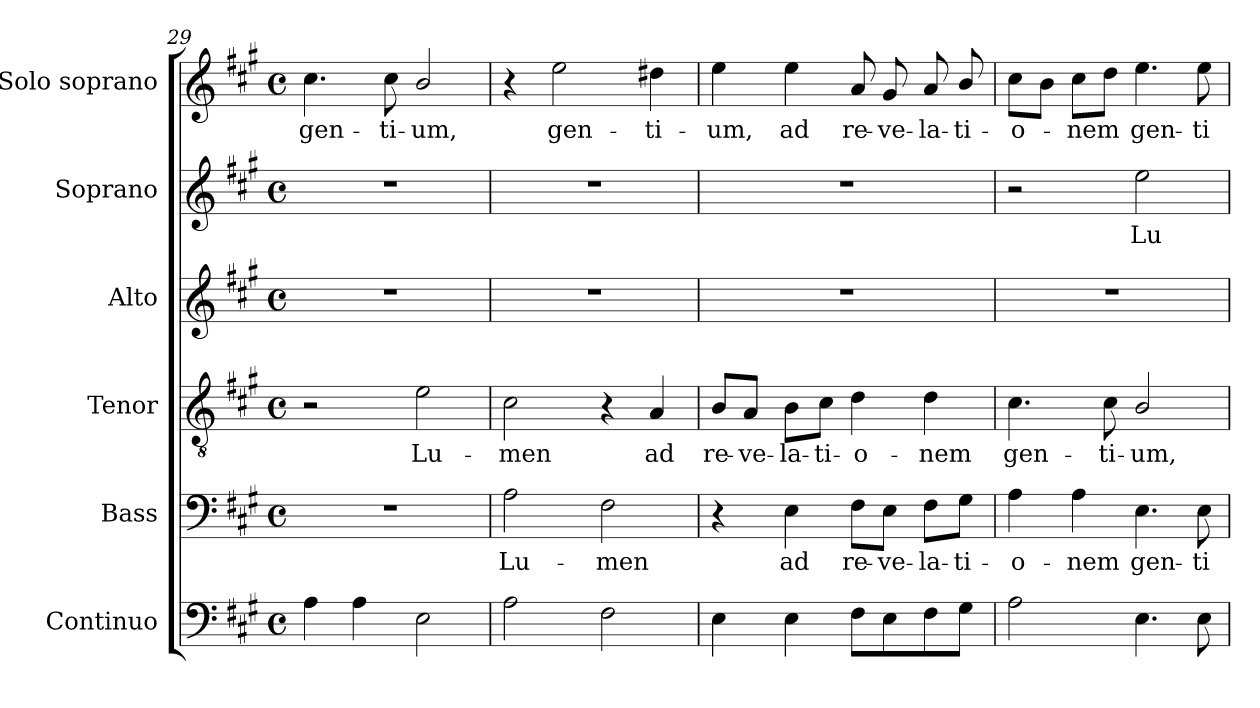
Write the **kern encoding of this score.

**kern	**kern	**text	**kern	**text	**kern	**kern	**text	**kern	**text
*part6	*part5	*part5	*part4	*part4	*part3	*part2	*part2	*part1	*part1
*staff6	*staff5	*staff5	*staff4	*staff4	*staff3	*staff2	*staff2	*staff1	*staff1
*I"Continuo	*I"Bass	*	*I"Tenor	*	*I"Alto	*I"Soprano	*	*I"Solo soprano	*
*I'Cont.	*I'B.	*	*I'T.	*	*I'A.	*I'S.	*	*I'S.	*
*clefF4	*clefF4	*	*clefGv2	*	*clefG2	*clefG2	*	*clefG2	*
*	*	*	*ITrd7c12	*	*	*	*	*	*
*k[f#c#g#]	*k[f#c#g#]	*	*k[f#c#g#]	*	*k[f#c#g#]	*k[f#c#g#]	*	*k[f#c#g#]	*
*A:	*A:	*	*A:	*	*A:	*A:	*	*A:	*
*M4/4	*M4/4	*	*M4/4	*	*M4/4	*M4/4	*	*M4/4	*
*met(c)	*met(c)	*	*met(c)	*	*met(c)	*met(c)	*	*met(c)	*
=29	=29	=29	=29	=29	=29	=29	=29	=29	=29
!	!	!	!	!	!	!	!	!	!LO:LY:b:color=#000000
4Ai\	1r	.	2r	.	1r	1r	.	4.cc#i\	gen-
4Ai\	.	.	.	.	.	.	.	.	.
!	!	!	!	!	!	!	!	!	!LO:LY:b:color=#000000
.	.	.	.	.	.	.	.	8cc#i\	-ti-
!	!	!	!	!LO:LY:b:color=#000000	!	!	!	!	!
!	!	!	!	!	!	!	!	!	!LO:LY:b:color=#000000
2Ei\	.	.	2Ei\	Lu-	.	.	.	2bi/	-um,
=30	=30	=30	=30	=30	=30	=30	=30	=30	=30
!	!	!LO:LY:b:color=#000000	!	!	!	!	!	!	!
!	!	!	!	!LO:LY:b:color=#000000	!	!	!	!	!
2Ai\	2Ai\	Lu-	2C#i\	-men	1r	1r	.	4r	.
!	!	!	!	!	!	!	!	!	!LO:LY:b:color=#000000
.	.	.	.	.	.	.	.	2eei\	gen-
!	!	!LO:LY:b:color=#000000	!	!	!	!	!	!	!
2F#i\	2F#i\	-men	4r	.	.	.	.	.	.
!	!	!	!	!LO:LY:b:color=#000000	!	!	!	!	!
!	!	!	!	!	!	!	!	!	!LO:LY:b:color=#000000
.	.	.	4AAi/	ad	.	.	.	4dd#Xi\	-ti-
=31	=31	=31	=31	=31	=31	=31	=31	=31	=31
!	!	!	!	!LO:LY:b:color=#000000	!	!	!	!	!
!	!	!	!	!	!	!	!	!	!LO:LY:b:color=#000000
4Ei\	4r	.	8BBi/L	re-	1r	1r	.	4eei\	-um,
!	!	!	!	!LO:LY:b:color=#000000	!	!	!	!	!
.	.	.	8AAi/J	-ve-	.	.	.	.	.
!	!	!LO:LY:b:color=#000000	!	!	!	!	!	!	!
!	!	!	!	!LO:LY:b:color=#000000	!	!	!	!	!
!	!	!	!	!	!	!	!	!	!LO:LY:b:color=#000000
4Ei\	4Ei\	ad	8BBi\L	-la-	.	.	.	4eei\	ad
!	!	!	!	!LO:LY:b:color=#000000	!	!	!	!	!
.	.	.	8C#i\J	-ti-	.	.	.	.	.
!	!	!LO:LY:b:color=#000000	!	!	!	!	!	!	!
!	!	!	!	!LO:LY:b:color=#000000	!	!	!	!	!
!	!	!	!	!	!	!	!	!	!LO:LY:b:color=#000000
8F#i\L	8F#i\L	re-	4Di\	-o-	.	.	.	8ai/	re-
!	!	!LO:LY:b:color=#000000	!	!	!	!	!	!	!
!	!	!	!	!	!	!	!	!	!LO:LY:b:color=#000000
8Ei\	8Ei\J	-ve-	.	.	.	.	.	8g#i/	-ve-
!	!	!LO:LY:b:color=#000000	!	!	!	!	!	!	!
!	!	!	!	!LO:LY:b:color=#000000	!	!	!	!	!
!	!	!	!	!	!	!	!	!	!LO:LY:b:color=#000000
8F#i\	8F#i\L	-la-	4Di\	-nem	.	.	.	8ai/	-la-
!	!	!LO:LY:b:color=#000000	!	!	!	!	!	!	!
!	!	!	!	!	!	!	!	!	!LO:LY:b:color=#000000
8G#i\J	8G#i\J	-ti-	.	.	.	.	.	8bi/	-ti-
!!LO:PB:g=z
=32	=32	=32	=32	=32	=32	=32	=32	=32	=32
!	!	!LO:LY:b:color=#000000	!	!	!	!	!	!	!
!	!	!	!	!LO:LY:b:color=#000000	!	!	!	!	!
!	!	!	!	!	!	!	!	!	!LO:LY:b:color=#000000
2Ai\	4Ai\	-o-	4.C#i\	gen-	1r	2r	.	8cc#i\L	-o-
.	.	.	.	.	.	.	.	8bi\J	.
!	!	!LO:LY:b:color=#000000	!	!	!	!	!	!	!
!	!	!	!	!	!	!	!	!	!LO:LY:b:color=#000000
.	4Ai\	-nem	.	.	.	.	.	8cc#i\L	-nem
!	!	!	!	!LO:LY:b:color=#000000	!	!	!	!	!
.	.	.	8C#i\	-ti-	.	.	.	8ddi\J	.
!	!	!LO:LY:b:color=#000000	!	!	!	!	!	!	!
!	!	!	!	!LO:LY:b:color=#000000	!	!	!	!	!
!	!	!	!	!	!	!	!LO:LY:b:color=#000000	!	!
!	!	!	!	!	!	!	!	!	!LO:LY:b:color=#000000
4.Ei\	4.Ei\	gen-	2BBi/	-um,	.	2eei\	Lu-	4.eei\	gen-
!	!	!LO:LY:b:color=#000000	!	!	!	!	!	!	!
!	!	!	!	!	!	!	!	!	!LO:LY:b:color=#000000
8Ei\	8Ei\	-ti-	.	.	.	.	.	8eei\	-ti-
=	=	=	=	=	=	=	=	=	=
*-	*-	*-	*-	*-	*-	*-	*-	*-	*-
